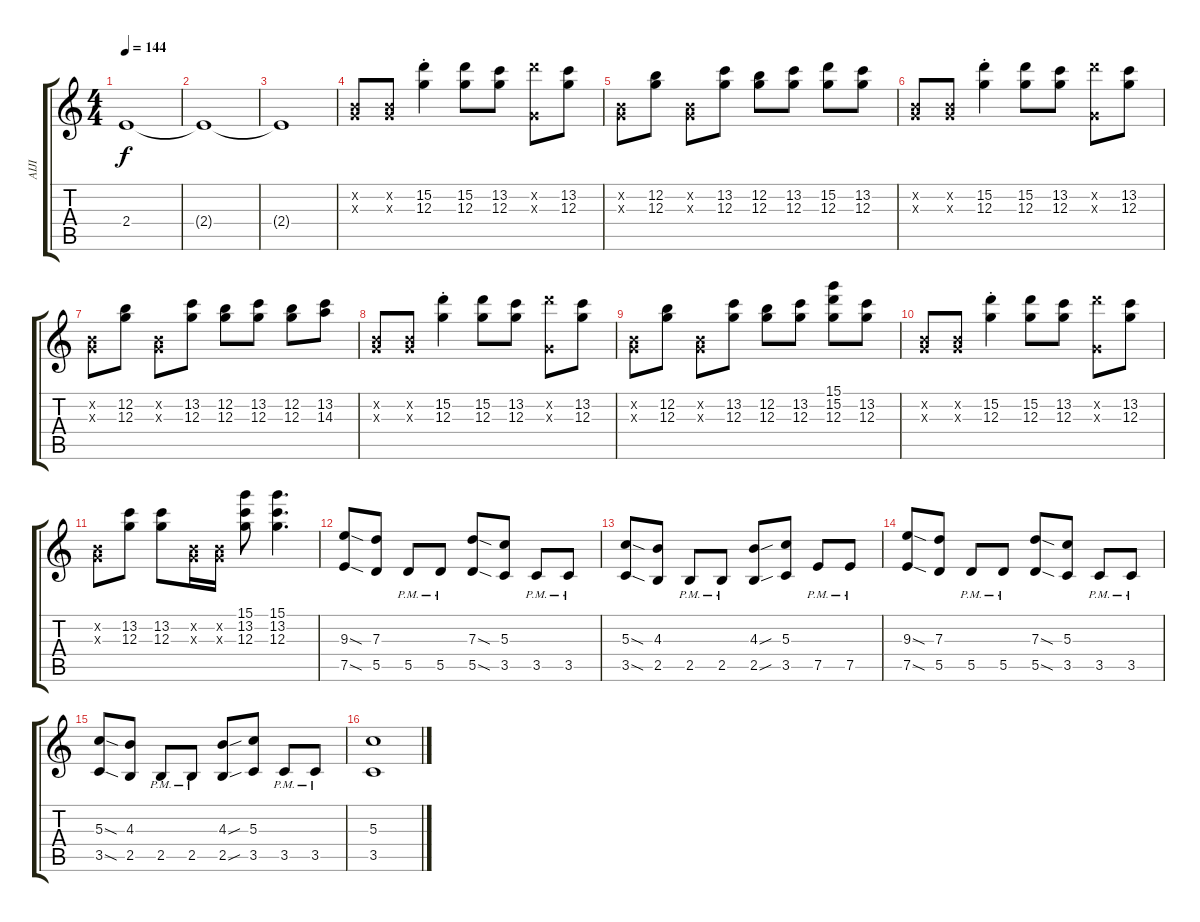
\track ("AIJI" "AIJI") {instrument distortionguitar}
\staff {score tabs}
\tuning (E4 B3 G3 D3 A2 E2) {hide}
\ts (4 4)
\tempo 144
\clef g2
\ks c
2.4{t}.1{dy f} |
2.4{t}.1 |
2.4{t}.1 |
(0.2{x} 0.3{x}).8{volume 13} (0.2{x} 0.3{x}).8 (15.2{st} 12.3{st}).4 (15.2 12.3).8 (13.2 12.3).8 (15.2{x} 0.3{x}).8 (13.2 12.3).8 |
(0.2{x} 0.3{x}).8 (12.2 12.3).8 (0.2{x} 0.3{x}).8 (13.2 12.3).8 (12.2 12.3).8 (13.2 12.3).8 (15.2 12.3).8 (13.2 12.3).8 |
(0.2{x} 0.3{x}).8 (0.2{x} 0.3{x}).8 (15.2{st} 12.3{st}).4 (15.2 12.3).8 (13.2 12.3).8 (15.2{x} 0.3{x}).8 (13.2 12.3).8 |
(0.2{x} 0.3{x}).8 (12.2 12.3).8 (0.2{x} 0.3{x}).8 (13.2 12.3).8 (12.2 12.3).8 (13.2 12.3).8 (12.2 12.3).8 (13.2 14.3).8 |
(0.2{x} 0.3{x}).8 (0.2{x} 0.3{x}).8 (15.2{st} 12.3{st}).4 (15.2 12.3).8 (13.2 12.3).8 (15.2{x} 0.3{x}).8 (13.2 12.3).8 |
(0.2{x} 0.3{x}).8 (12.2 12.3).8 (0.2{x} 0.3{x}).8 (13.2 12.3).8 (12.2 12.3).8 (13.2 12.3).8 (15.1 15.2 12.3).8 (13.2 12.3).8 |
(0.2{x} 0.3{x}).8 (0.2{x} 0.3{x}).8 (15.2{st} 12.3{st}).4 (15.2 12.3).8 (13.2 12.3).8 (15.2{x} 0.3{x}).8 (13.2 12.3).8 |
(0.2{x} 0.3{x}).8 (13.2 12.3).8 (13.2 12.3).8 (0.2{x} 0.3{x}).16 (0.2{x} 0.3{x}).16 (15.1 13.2 12.3).8 (15.1 13.2 12.3).4{d} |
(9.3{sod} 7.5{sod}).8 (7.3 5.5).8 5.5{pm}.8 5.5{pm}.8 (7.3{sod} 5.5{sod}).8 (5.3 3.5).8 3.5{pm}.8 3.5{pm}.8 |
(5.3{sod} 3.5{sod}).8 (4.3 2.5).8 2.5{pm}.8 2.5{pm}.8 (4.3{sou} 2.5{sou}).8 (5.3 3.5).8 7.5{pm}.8 7.5{pm}.8 |
(9.3{sod} 7.5{sod}).8 (7.3 5.5).8 5.5{pm}.8 5.5{pm}.8 (7.3{sod} 5.5{sod}).8 (5.3 3.5).8 3.5{pm}.8 3.5{pm}.8 |
(5.3{sod} 3.5{sod}).8 (4.3 2.5).8 2.5{pm}.8 2.5{pm}.8 (4.3{sou} 2.5{sou}).8 (5.3 3.5).8 3.5{pm}.8 3.5{pm}.8 |
(5.3 3.5).1
